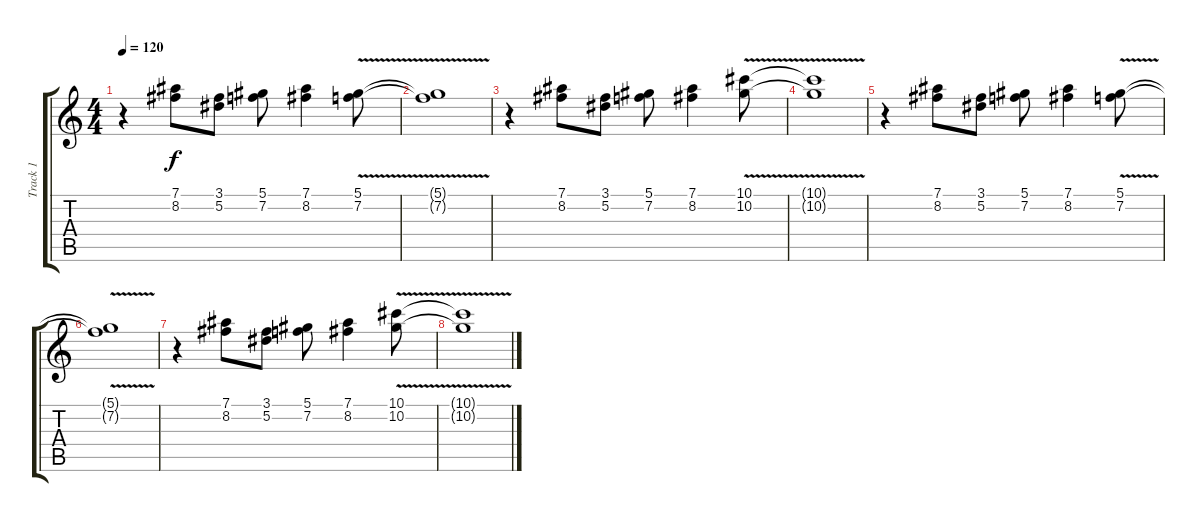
\track ("Track 1" "Track 1") {instrument distortionguitar}
\staff {score tabs}
\tuning (Eb4 Bb3 Gb3 Db3 Ab2 Db2) {hide}
\ts (4 4)
\tempo 120
\clef g2
\ks c
r.4{dy f} (7.1 8.2).8 (3.1 5.2).8 (5.1 7.2).8 (7.1 8.2).4 (5.1 7.2{v}).8 |
(5.1{t} 7.2{t}).1 |
r.4 (7.1 8.2).8 (3.1 5.2).8 (5.1 7.2).8 (7.1 8.2).4 (10.1 10.2{v}).8 |
(10.1{t} 10.2{t}).1 |
r.4 (7.1 8.2).8 (3.1 5.2).8 (5.1 7.2).8 (7.1 8.2).4 (5.1 7.2{v}).8 |
(5.1{t} 7.2{t}).1 |
r.4 (7.1 8.2).8 (3.1 5.2).8 (5.1 7.2).8 (7.1 8.2).4 (10.1 10.2{v}).8 |
(10.1{t} 10.2{t}).1
